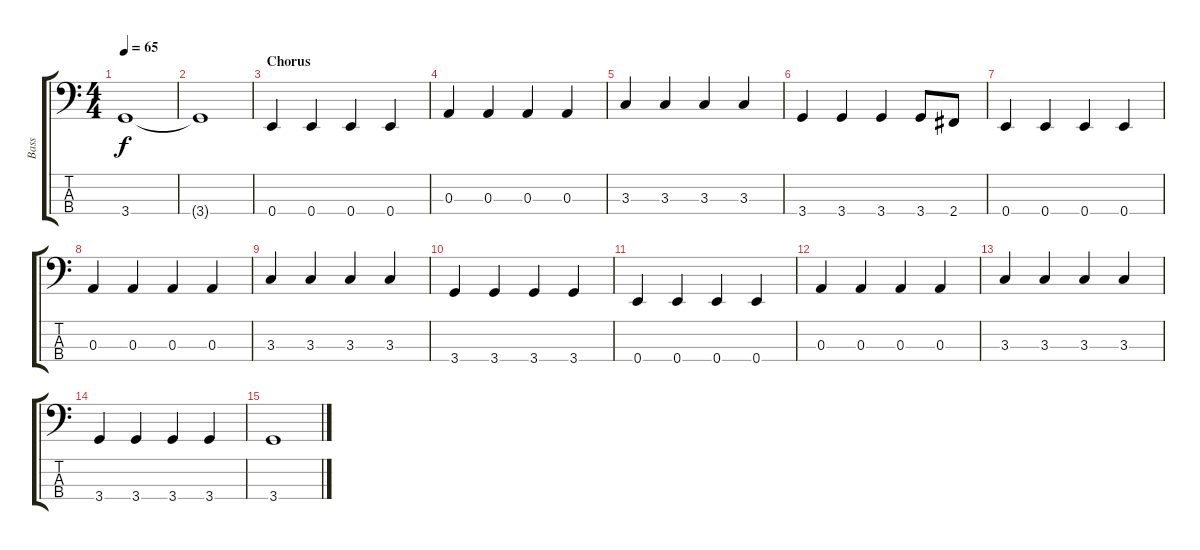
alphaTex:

\track ("Bass" "Bass") {instrument fretlessbass}
\staff {score tabs}
\tuning (G2 D2 A1 E1) {hide}
\ts (4 4)
\tempo 65
\clef f4
\ks c
3.4.1{dy f} |
3.4{t}.1 |
\section ("" "Chorus")
0.4.4 0.4.4 0.4.4 0.4.4 |
0.3.4 0.3.4 0.3.4 0.3.4 |
3.3.4 3.3.4 3.3.4 3.3.4 |
3.4.4 3.4.4 3.4.4 3.4.8 2.4.8 |
0.4.4 0.4.4 0.4.4 0.4.4 |
0.3.4 0.3.4 0.3.4 0.3.4 |
3.3.4 3.3.4 3.3.4 3.3.4 |
3.4.4 3.4.4 3.4.4 3.4.4 |
0.4.4 0.4.4 0.4.4 0.4.4 |
0.3.4 0.3.4 0.3.4 0.3.4 |
3.3.4 3.3.4 3.3.4 3.3.4 |
3.4.4 3.4.4 3.4.4 3.4.4 |
3.4.1
